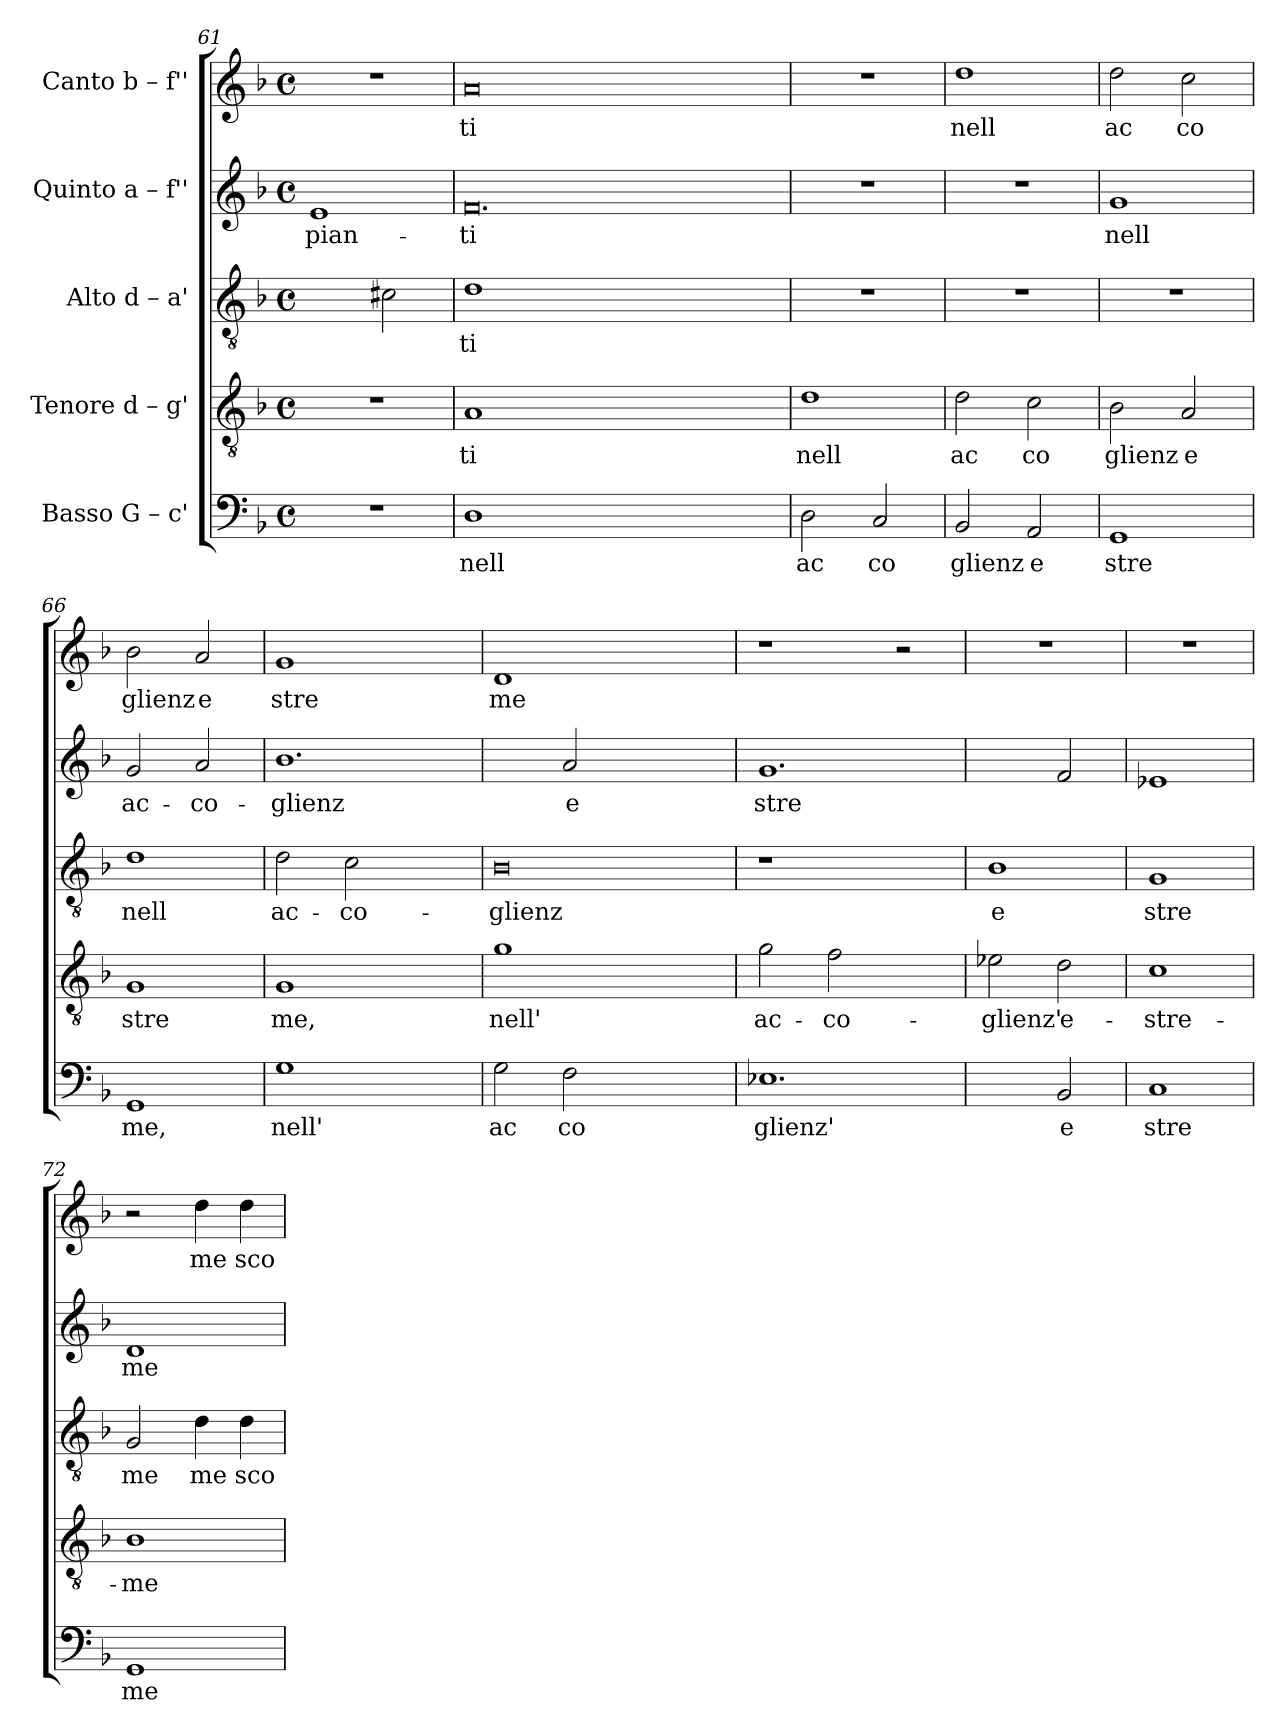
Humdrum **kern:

**kern	**text	**kern	**text	**kern	**text	**kern	**text	**kern	**text
*part5	*part5	*part4	*part4	*part3	*part3	*part2	*part2	*part1	*part1
*staff5	*staff5	*staff4	*staff4	*staff3	*staff3	*staff2	*staff2	*staff1	*staff1
*I"Basso  G – c'	*	*I"Tenore  d – g'	*	*I"Alto  d – a'	*	*I"Quinto  a – f''	*	*I"Canto  b – f''	*
*clefF4	*	*clefGv2	*	*clefGv2	*	*clefG2	*	*clefG2	*
*k[b-]	*	*k[b-]	*	*k[b-]	*	*k[b-]	*	*k[b-]	*
*F:	*	*F:	*	*F:	*	*F:	*	*F:	*
*M4/4	*	*M4/4	*	*M4/4	*	*M4/4	*	*M4/4	*
*met(c)	*	*met(c)	*	*met(c)	*	*met(c)	*	*met(c)	*
=61	=61	=61	=61	=61	=61	=61	=61	=61	=61
!	!	!	!	!	!	!	!LO:LY:b:rj	!	!
1r	.	1r	.	2ryy	.	1e	pian-	1r	.
!	!	!	!	!	!LO:LY:b:cj	!	!	!	!
.	.	.	.	2c#X\	.	.	.	.	.
=62	=62	=62	=62	=62	=62	=62	=62	=62	=62
!	!LO:LY:b:rj	!	!LO:LY:b:rj	!	!LO:LY:b:cj	!	!LO:LY:b:rj	!	!LO:LY:b:rj
1D	nell	1A	ti	1d	ti	0.f	-ti	0a	ti
0ryy	.	0ryy	.	0ryy	.	.	.	.	.
.	.	.	.	.	.	.	.	1ryy	.
=63	=63	=63	=63	=63	=63	=63	=63	=63	=63
!	!LO:LY:b:rj	!	!LO:LY:b:rj	!	!	!	!	!	!
2D\	ac	1d	nell	1r	.	1r	.	1r	.
!	!LO:LY:b:rj	!	!	!	!	!	!	!	!
2C/	co	.	.	.	.	.	.	.	.
=64	=64	=64	=64	=64	=64	=64	=64	=64	=64
!	!LO:LY:b:rj	!	!LO:LY:b:rj	!	!	!	!	!	!LO:LY:b:rj
2BB-/	glienz	2d\	ac	1r	.	1r	.	1dd	nell
!	!LO:LY:b:rj	!	!LO:LY:b:rj	!	!	!	!	!	!
2AA/	e	2c\	co	.	.	.	.	.	.
=65	=65	=65	=65	=65	=65	=65	=65	=65	=65
!	!LO:LY:b:rj	!	!LO:LY:b:rj	!	!	!	!LO:LY:b:rj	!	!LO:LY:b:rj
1GG	stre	2B-\	glienz	1r	.	1g	nell	2dd\	ac
!	!	!	!LO:LY:b:rj	!	!	!	!	!	!LO:LY:b:rj
.	.	2A/	e	.	.	.	.	2cc\	co
=66	=66	=66	=66	=66	=66	=66	=66	=66	=66
!	!LO:LY:b:rj	!	!LO:LY:b:rj	!	!LO:LY:b:cj	!	!LO:LY:b:rj	!	!LO:LY:b:rj
1GG	me,	1G	stre	1d	nell	2g/	ac-	2b-\	glienz
!	!	!	!	!	!	!	!LO:LY:b:rj	!	!LO:LY:b:rj
.	.	.	.	.	.	2a/	-co-	2a/	e
=67	=67	=67	=67	=67	=67	=67	=67	=67	=67
!	!LO:LY:b:rj	!	!LO:LY:b:rj	!	!LO:LY:b:cj	!	!LO:LY:b:rj	!	!LO:LY:b:rj
1G	nell'	1G	me,	2d\	ac-	1.b-	-glienz	1g	stre
!	!	!	!	!	!LO:LY:b:cj	!	!	!	!
.	.	.	.	2c\	-co-	.	.	.	.
2ryy	.	2ryy	.	2ryy	.	.	.	2ryy	.
!!LO:LB:g=z
=68	=68	=68	=68	=68	=68	=68	=68	=68	=68
!	!LO:LY:b:rj	!	!LO:LY:b:rj	!	!LO:LY:b:cj	!	!	!	!LO:LY:b:rj
2G\	ac	1g	nell'	0B-	-glienz	2ryy	.	1d	me
!	!LO:LY:b:rj	!	!	!	!	!	!LO:LY:b:rj	!	!
2F\	co	.	.	.	.	2a/	e	.	.
1ryy	.	1ryy	.	.	.	1ryy	.	1ryy	.
=69	=69	=69	=69	=69	=69	=69	=69	=69	=69
!	!LO:LY:b:rj	!	!LO:LY:b:rj	!	!	!	!LO:LY:b:rj	!	!
1.E-X	glienz'	2g\	ac-	1r	.	1.g	stre	1r	.
!	!	!	!LO:LY:b:rj	!	!	!	!	!	!
.	.	2f\	-co-	.	.	.	.	.	.
.	.	2ryy	.	2ryy	.	.	.	2r	.
=70	=70	=70	=70	=70	=70	=70	=70	=70	=70
!	!	!	!LO:LY:b:rj	!	!LO:LY:b:cj	!	!	!	!
2ryy	.	2e-X\	-glienz'	1B-	e	2ryy	.	1r	.
!	!LO:LY:b:rj	!	!LO:LY:b:rj	!	!	!	!LO:LY:b:rj	!	!
2BB-/	e	2d\	e-	.	.	2f/	.	.	.
=71	=71	=71	=71	=71	=71	=71	=71	=71	=71
!	!LO:LY:b:rj	!	!LO:LY:b:rj	!	!LO:LY:b:cj	!	!LO:LY:b:rj	!	!
1C	stre	1c	-stre-	1G	stre	1e-X	.	1r	.
=72	=72	=72	=72	=72	=72	=72	=72	=72	=72
!	!LO:LY:b:rj	!	!LO:LY:b:rj	!	!LO:LY:b:cj	!	!LO:LY:b:rj	!	!
1GG	me	1B-	-me	2G/	me	1d	me	2r	.
!	!	!	!	!	!LO:LY:b:cj	!	!	!	!LO:LY:b:rj
.	.	.	.	4d\	me	.	.	4dd\	me
!	!	!	!	!	!LO:LY:b:cj	!	!	!	!LO:LY:b:rj
.	.	.	.	4d\	sco	.	.	4dd\	sco-
=	=	=	=	=	=	=	=	=	=
*-	*-	*-	*-	*-	*-	*-	*-	*-	*-
